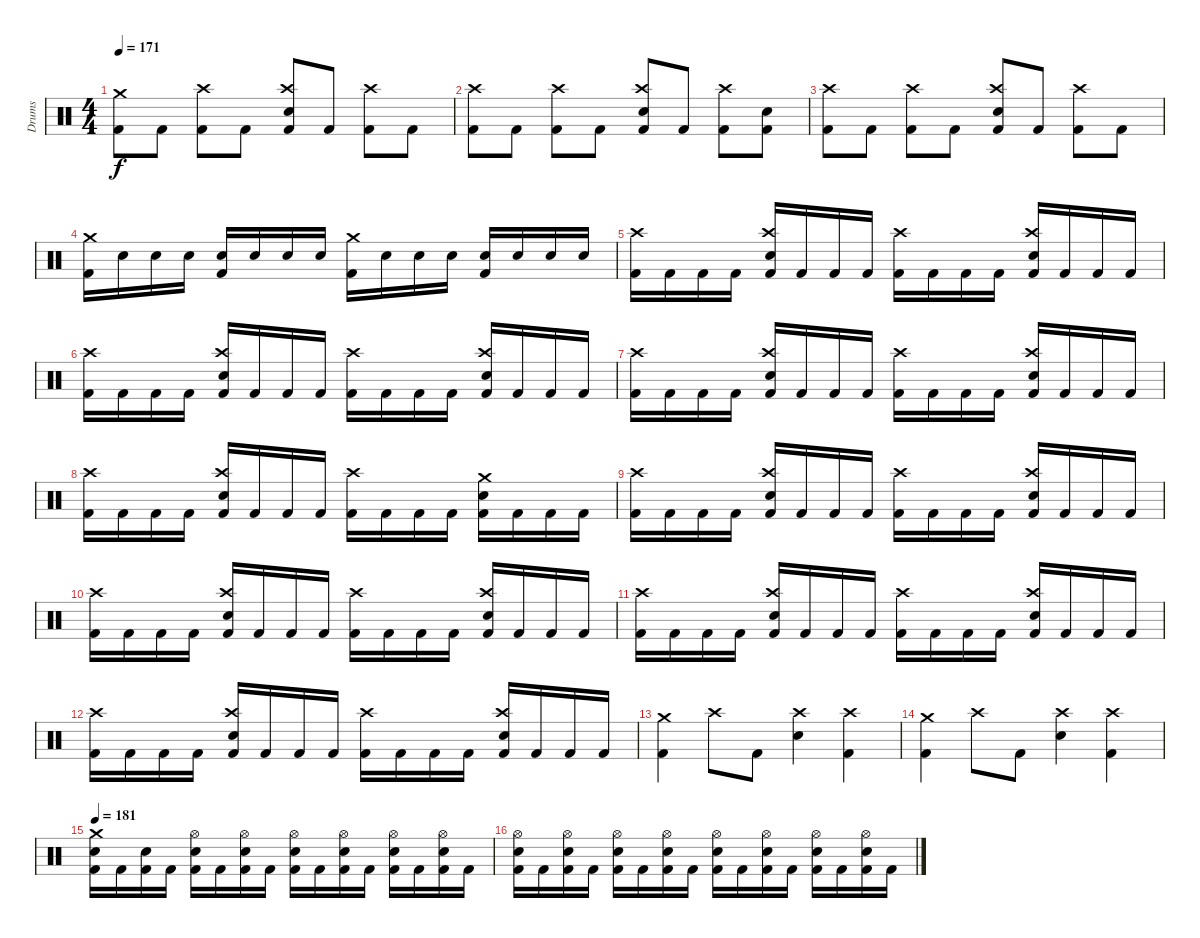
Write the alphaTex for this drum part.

\track ("Drums" "Drums") {instrument percussion}
\staff {score}
\articulation defaults
\ts (4 4)
\tempo 171
\clef neutral
\ks c
("Crash medium (hit)" "Kick (hit) 2").8{dy f} "Kick (hit) 2".8 ("Crash high (hit)" "Kick (hit) 2").8 "Kick (hit) 2".8 ("Crash high (hit)" "Electric Snare (hit)" "Kick (hit) 2").8 "Kick (hit) 2".8 ("Crash high (hit)" "Kick (hit) 2").8 "Kick (hit) 2".8 |
("Crash high (hit)" "Kick (hit) 2").8 "Kick (hit) 2".8 ("Crash high (hit)" "Kick (hit) 2").8 "Kick (hit) 2".8 ("Crash high (hit)" "Electric Snare (hit)" "Kick (hit) 2").8 "Kick (hit) 2".8 ("Crash high (hit)" "Kick (hit) 2").8 ("Electric Snare (hit)" "Kick (hit) 2").8 |
("Crash high (hit)" "Kick (hit) 2").8 "Kick (hit) 2".8 ("Crash high (hit)" "Kick (hit) 2").8 "Kick (hit) 2".8 ("Crash high (hit)" "Electric Snare (hit)" "Kick (hit) 2").8 "Kick (hit) 2".8 ("Crash high (hit)" "Kick (hit) 2").8 "Kick (hit) 2".8 |
("Crash medium (hit)" "Kick (hit) 2").16 "Electric Snare (hit)".16 "Electric Snare (hit)".16 "Electric Snare (hit)".16 ("Electric Snare (hit)" "Kick (hit) 2").16 "Electric Snare (hit)".16 "Electric Snare (hit)".16 "Electric Snare (hit)".16 ("Crash medium (hit)" "Kick (hit) 2").16 "Electric Snare (hit)".16 "Electric Snare (hit)".16 "Electric Snare (hit)".16 ("Electric Snare (hit)" "Kick (hit) 2").16 "Electric Snare (hit)".16 "Electric Snare (hit)".16 "Electric Snare (hit)".16 |
("Crash high (hit)" "Kick (hit) 2").16 "Kick (hit) 2".16 "Kick (hit) 2".16 "Kick (hit) 2".16 ("Crash high (hit)" "Electric Snare (hit)" "Kick (hit) 2").16 "Kick (hit) 2".16 "Kick (hit) 2".16 "Kick (hit) 2".16 ("Crash high (hit)" "Kick (hit) 2").16 "Kick (hit) 2".16 "Kick (hit) 2".16 "Kick (hit) 2".16 ("Crash high (hit)" "Electric Snare (hit)" "Kick (hit) 2").16 "Kick (hit) 2".16 "Kick (hit) 2".16 "Kick (hit) 2".16 |
("Crash high (hit)" "Kick (hit) 2").16 "Kick (hit) 2".16 "Kick (hit) 2".16 "Kick (hit) 2".16 ("Crash high (hit)" "Electric Snare (hit)" "Kick (hit) 2").16 "Kick (hit) 2".16 "Kick (hit) 2".16 "Kick (hit) 2".16 ("Crash high (hit)" "Kick (hit) 2").16 "Kick (hit) 2".16 "Kick (hit) 2".16 "Kick (hit) 2".16 ("Crash high (hit)" "Electric Snare (hit)" "Kick (hit) 2").16 "Kick (hit) 2".16 "Kick (hit) 2".16 "Kick (hit) 2".16 |
("Crash high (hit)" "Kick (hit) 2").16 "Kick (hit) 2".16 "Kick (hit) 2".16 "Kick (hit) 2".16 ("Crash high (hit)" "Electric Snare (hit)" "Kick (hit) 2").16 "Kick (hit) 2".16 "Kick (hit) 2".16 "Kick (hit) 2".16 ("Crash high (hit)" "Kick (hit) 2").16 "Kick (hit) 2".16 "Kick (hit) 2".16 "Kick (hit) 2".16 ("Crash high (hit)" "Electric Snare (hit)" "Kick (hit) 2").16 "Kick (hit) 2".16 "Kick (hit) 2".16 "Kick (hit) 2".16 |
("Crash high (hit)" "Kick (hit) 2").16 "Kick (hit) 2".16 "Kick (hit) 2".16 "Kick (hit) 2".16 ("Crash high (hit)" "Electric Snare (hit)" "Kick (hit) 2").16 "Kick (hit) 2".16 "Kick (hit) 2".16 "Kick (hit) 2".16 ("Crash high (hit)" "Kick (hit) 2").16 "Kick (hit) 2".16 "Kick (hit) 2".16 "Kick (hit) 2".16 ("Crash medium (hit)" "Electric Snare (hit)" "Kick (hit) 2").16 "Kick (hit) 2".16 "Kick (hit) 2".16 "Kick (hit) 2".16 |
("Crash high (hit)" "Kick (hit) 2").16 "Kick (hit) 2".16 "Kick (hit) 2".16 "Kick (hit) 2".16 ("Crash high (hit)" "Electric Snare (hit)" "Kick (hit) 2").16 "Kick (hit) 2".16 "Kick (hit) 2".16 "Kick (hit) 2".16 ("Crash high (hit)" "Kick (hit) 2").16 "Kick (hit) 2".16 "Kick (hit) 2".16 "Kick (hit) 2".16 ("Crash high (hit)" "Electric Snare (hit)" "Kick (hit) 2").16 "Kick (hit) 2".16 "Kick (hit) 2".16 "Kick (hit) 2".16 |
("Crash high (hit)" "Kick (hit) 2").16 "Kick (hit) 2".16 "Kick (hit) 2".16 "Kick (hit) 2".16 ("Crash high (hit)" "Electric Snare (hit)" "Kick (hit) 2").16 "Kick (hit) 2".16 "Kick (hit) 2".16 "Kick (hit) 2".16 ("Crash high (hit)" "Kick (hit) 2").16 "Kick (hit) 2".16 "Kick (hit) 2".16 "Kick (hit) 2".16 ("Crash high (hit)" "Electric Snare (hit)" "Kick (hit) 2").16 "Kick (hit) 2".16 "Kick (hit) 2".16 "Kick (hit) 2".16 |
("Crash high (hit)" "Kick (hit) 2").16 "Kick (hit) 2".16 "Kick (hit) 2".16 "Kick (hit) 2".16 ("Crash high (hit)" "Electric Snare (hit)" "Kick (hit) 2").16 "Kick (hit) 2".16 "Kick (hit) 2".16 "Kick (hit) 2".16 ("Crash high (hit)" "Kick (hit) 2").16 "Kick (hit) 2".16 "Kick (hit) 2".16 "Kick (hit) 2".16 ("Crash high (hit)" "Electric Snare (hit)" "Kick (hit) 2").16 "Kick (hit) 2".16 "Kick (hit) 2".16 "Kick (hit) 2".16 |
("Crash high (hit)" "Kick (hit) 2").16 "Kick (hit) 2".16 "Kick (hit) 2".16 "Kick (hit) 2".16 ("Crash high (hit)" "Electric Snare (hit)" "Kick (hit) 2").16 "Kick (hit) 2".16 "Kick (hit) 2".16 "Kick (hit) 2".16 ("Crash high (hit)" "Kick (hit) 2").16 "Kick (hit) 2".16 "Kick (hit) 2".16 "Kick (hit) 2".16 ("Crash high (hit)" "Electric Snare (hit)" "Kick (hit) 2").16 "Kick (hit) 2".16 "Kick (hit) 2".16 "Kick (hit) 2".16 |
("Crash medium (hit)" "Kick (hit) 2").4 "Crash high (hit)".8 "Kick (hit) 2".8 ("Crash high (hit)" "Electric Snare (hit)").4 ("Crash high (hit)" "Kick (hit) 2").4 |
("Crash medium (hit)" "Kick (hit) 2").4 "Crash high (hit)".8 "Kick (hit) 2".8 ("Crash high (hit)" "Electric Snare (hit)").4 ("Crash high (hit)" "Kick (hit) 2").4 |
\tempo 181
("Crash medium (hit)" "Electric Snare (hit)" "Kick (hit) 2").16 "Kick (hit) 2".16 ("Electric Snare (hit)" "Kick (hit) 2").16 "Kick (hit) 2".16 ("Hi-Hat (open)" "Electric Snare (hit)" "Kick (hit) 2").16 "Kick (hit) 2".16 ("Hi-Hat (open)" "Electric Snare (hit)" "Kick (hit) 2").16 "Kick (hit) 2".16 ("Hi-Hat (open)" "Electric Snare (hit)" "Kick (hit) 2").16 "Kick (hit) 2".16 ("Hi-Hat (open)" "Electric Snare (hit)" "Kick (hit) 2").16 "Kick (hit) 2".16 ("Hi-Hat (open)" "Electric Snare (hit)" "Kick (hit) 2").16 "Kick (hit) 2".16 ("Hi-Hat (open)" "Electric Snare (hit)" "Kick (hit) 2").16 "Kick (hit) 2".16 |
("Hi-Hat (open)" "Electric Snare (hit)" "Kick (hit) 2").16 "Kick (hit) 2".16 ("Hi-Hat (open)" "Electric Snare (hit)" "Kick (hit) 2").16 "Kick (hit) 2".16 ("Hi-Hat (open)" "Electric Snare (hit)" "Kick (hit) 2").16 "Kick (hit) 2".16 ("Hi-Hat (open)" "Electric Snare (hit)" "Kick (hit) 2").16 "Kick (hit) 2".16 ("Hi-Hat (open)" "Electric Snare (hit)" "Kick (hit) 2").16 "Kick (hit) 2".16 ("Hi-Hat (open)" "Electric Snare (hit)" "Kick (hit) 2").16 "Kick (hit) 2".16 ("Hi-Hat (open)" "Electric Snare (hit)" "Kick (hit) 2").16 "Kick (hit) 2".16 ("Hi-Hat (open)" "Electric Snare (hit)" "Kick (hit) 2").16 "Kick (hit) 2".16
